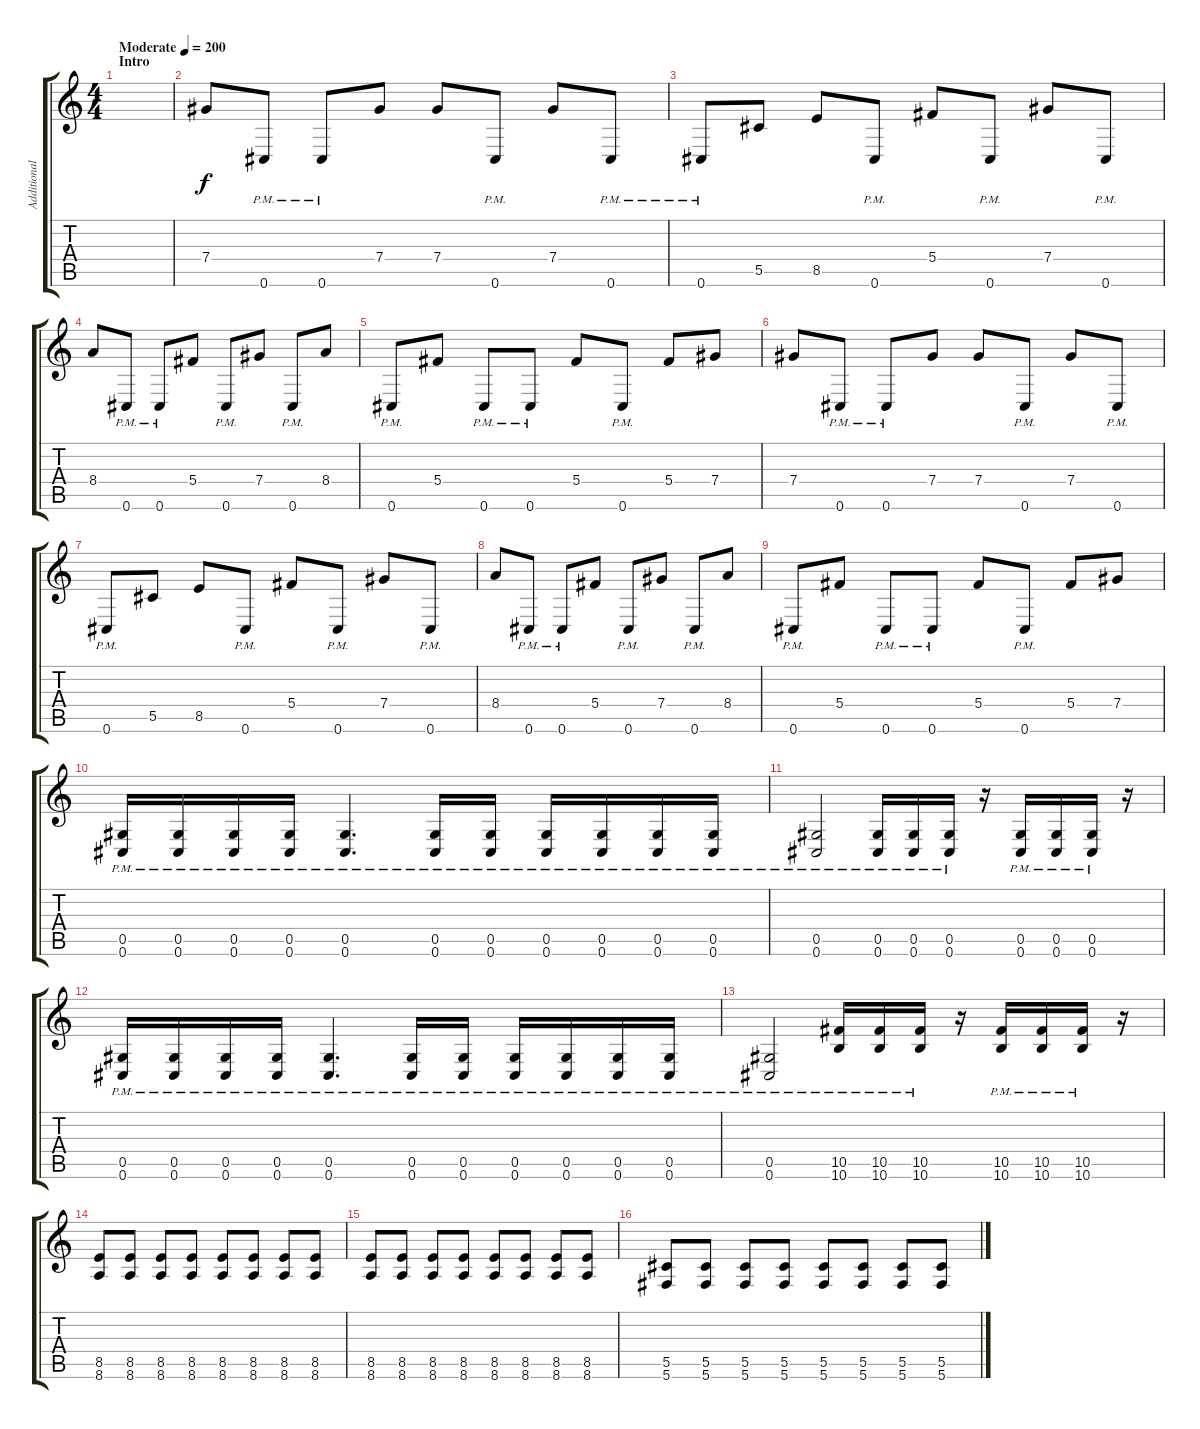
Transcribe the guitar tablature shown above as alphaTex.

\track ("Additional Guitar" "Additional") {instrument overdrivenguitar}
\staff {score tabs}
\tuning (Eb4 Bb3 Gb3 Db3 Ab2 Db2) {hide}
\ts (4 4)
\section ("" "Intro")
\tempo (200 "Moderate")
\clef g2
\ks c
|
7.4.8 0.6{pm}.8 0.6{pm}.8 7.4.8 7.4.8 0.6{pm}.8 7.4.8 0.6{pm}.8 |
0.6{pm}.8 5.5.8 8.5.8 0.6{pm}.8 5.4.8 0.6{pm}.8 7.4.8 0.6{pm}.8 |
8.4.8 0.6{pm}.8 0.6{pm}.8 5.4.8 0.6{pm}.8 7.4.8 0.6{pm}.8 8.4.8 |
0.6{pm}.8 5.4.8 0.6{pm}.8 0.6{pm}.8 5.4.8 0.6{pm}.8 5.4.8 7.4.8 |
7.4.8 0.6{pm}.8 0.6{pm}.8 7.4.8 7.4.8 0.6{pm}.8 7.4.8 0.6{pm}.8 |
0.6{pm}.8 5.5.8 8.5.8 0.6{pm}.8 5.4.8 0.6{pm}.8 7.4.8 0.6{pm}.8 |
8.4.8 0.6{pm}.8 0.6{pm}.8 5.4.8 0.6{pm}.8 7.4.8 0.6{pm}.8 8.4.8 |
0.6{pm}.8 5.4.8 0.6{pm}.8 0.6{pm}.8 5.4.8 0.6{pm}.8 5.4.8 7.4.8 |
(0.5{pm} 0.6{pm}).16 (0.5{pm} 0.6{pm}).16 (0.5{pm} 0.6{pm}).16 (0.5{pm} 0.6{pm}).16 (0.5{pm} 0.6{pm}).4{d} (0.5{pm} 0.6{pm}).16 (0.5{pm} 0.6{pm}).16 (0.5{pm} 0.6{pm}).16 (0.5{pm} 0.6{pm}).16 (0.5{pm} 0.6{pm}).16 (0.5{pm} 0.6{pm}).16 |
(0.5{pm} 0.6{pm}).2 (0.5{pm} 0.6{pm}).16 (0.5{pm} 0.6{pm}).16 (0.5{pm} 0.6{pm}).16 r.16 (0.5{pm} 0.6{pm}).16 (0.5{pm} 0.6{pm}).16 (0.5{pm} 0.6{pm}).16 r.16 |
(0.5{pm} 0.6{pm}).16 (0.5{pm} 0.6{pm}).16 (0.5{pm} 0.6{pm}).16 (0.5{pm} 0.6{pm}).16 (0.5{pm} 0.6{pm}).4{d} (0.5{pm} 0.6{pm}).16 (0.5{pm} 0.6{pm}).16 (0.5{pm} 0.6{pm}).16 (0.5{pm} 0.6{pm}).16 (0.5{pm} 0.6{pm}).16 (0.5{pm} 0.6{pm}).16 |
(0.5{pm} 0.6{pm}).2 (10.5{pm} 10.6{pm}).16 (10.5{pm} 10.6{pm}).16 (10.5{pm} 10.6{pm}).16 r.16 (10.5{pm} 10.6{pm}).16 (10.5{pm} 10.6{pm}).16 (10.5{pm} 10.6{pm}).16 r.16 |
(8.5 8.6).8 (8.5 8.6).8 (8.5 8.6).8 (8.5 8.6).8 (8.5 8.6).8 (8.5 8.6).8 (8.5 8.6).8 (8.5 8.6).8 |
(8.5 8.6).8 (8.5 8.6).8 (8.5 8.6).8 (8.5 8.6).8 (8.5 8.6).8 (8.5 8.6).8 (8.5 8.6).8 (8.5 8.6).8 |
(5.5 5.6).8 (5.5 5.6).8 (5.5 5.6).8 (5.5 5.6).8 (5.5 5.6).8 (5.5 5.6).8 (5.5 5.6).8 (5.5 5.6).8
